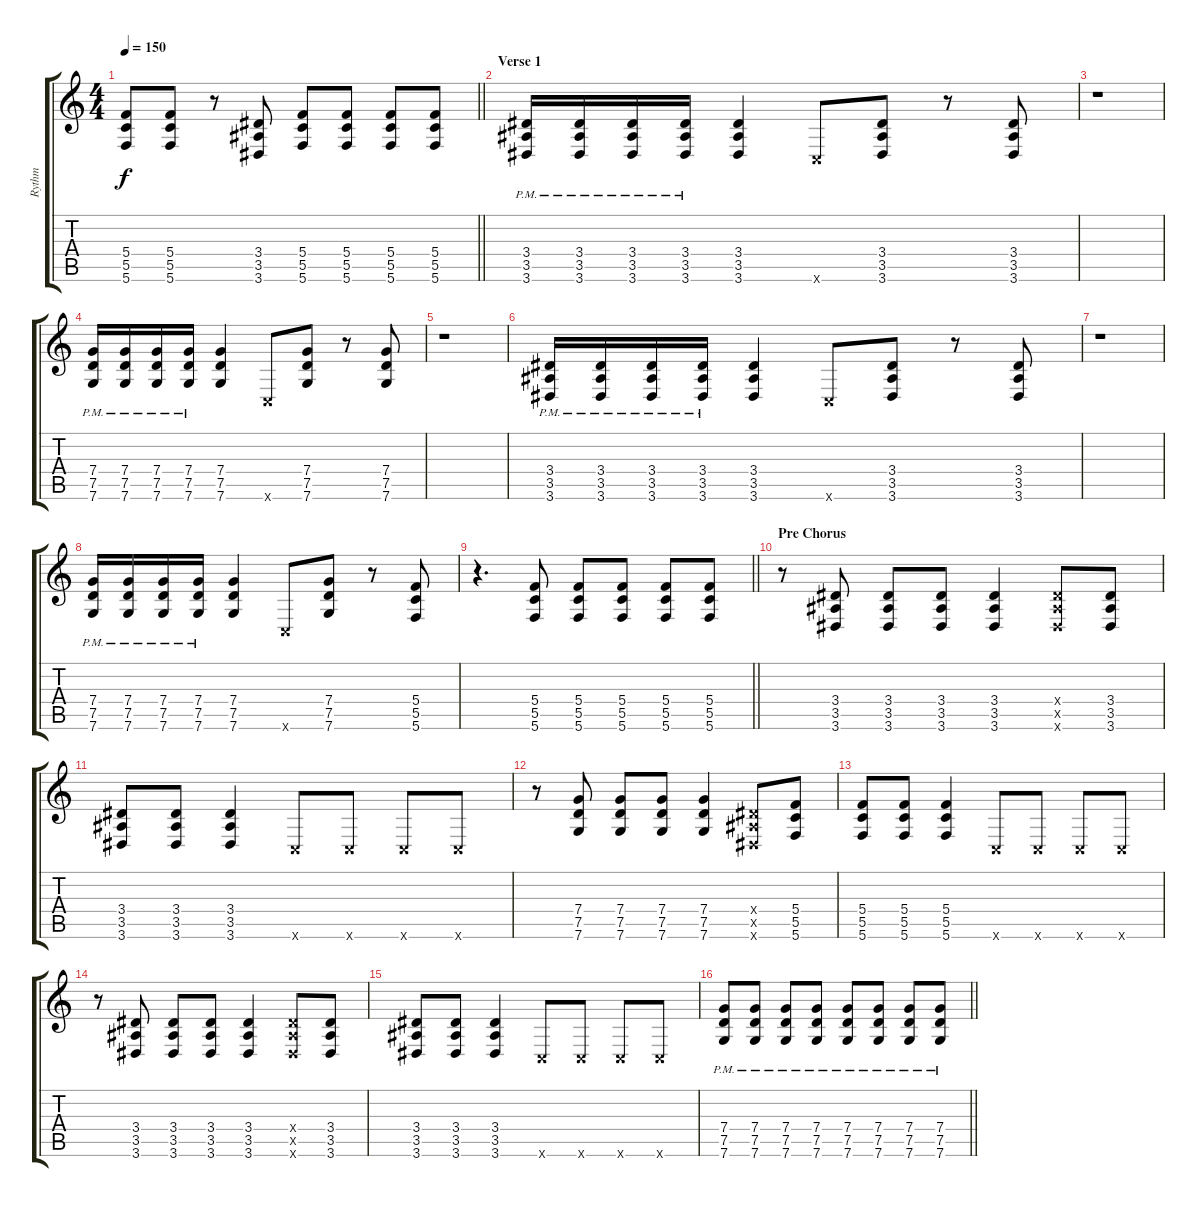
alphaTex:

\track ("Rythm" "Rythm") {instrument acousticguitarsteel}
\staff {score tabs}
\tuning (D4 A3 F3 C3 G2 C2) {hide}
\ts (4 4)
\tempo 150
\clef g2
\barLineRight lightlight
\ks c
(5.4 5.5 5.6).8{dy f} (5.4 5.5 5.6).8 r.8 (3.4 3.5 3.6).8 (5.4 5.5 5.6).8 (5.4 5.5 5.6).8 (5.4 5.5 5.6).8 (5.4 5.5 5.6).8 |
\section ("" "Verse 1")
(3.4{pm} 3.5{pm} 3.6{pm}).16 (3.4{pm} 3.5{pm} 3.6{pm}).16 (3.4{pm} 3.5{pm} 3.6{pm}).16 (3.4{pm} 3.5{pm} 3.6{pm}).16 (3.4 3.5 3.6).4 0.6{x}.8 (3.4 3.5 3.6).8 r.8 (3.4 3.5 3.6).8 |
r.1 |
(7.4{pm} 7.5{pm} 7.6{pm}).16 (7.4{pm} 7.5{pm} 7.6{pm}).16 (7.4{pm} 7.5{pm} 7.6{pm}).16 (7.4{pm} 7.5{pm} 7.6{pm}).16 (7.4 7.5 7.6).4 0.6{x}.8 (7.4 7.5 7.6).8 r.8 (7.4 7.5 7.6).8 |
r.1 |
(3.4{pm} 3.5{pm} 3.6{pm}).16 (3.4{pm} 3.5{pm} 3.6{pm}).16 (3.4{pm} 3.5{pm} 3.6{pm}).16 (3.4{pm} 3.5{pm} 3.6{pm}).16 (3.4 3.5 3.6).4 0.6{x}.8 (3.4 3.5 3.6).8 r.8 (3.4 3.5 3.6).8 |
r.1 |
(7.4{pm} 7.5{pm} 7.6{pm}).16 (7.4{pm} 7.5{pm} 7.6{pm}).16 (7.4{pm} 7.5{pm} 7.6{pm}).16 (7.4{pm} 7.5{pm} 7.6{pm}).16 (7.4 7.5 7.6).4 0.6{x}.8 (7.4 7.5 7.6).8 r.8 (5.4 5.5 5.6).8 |
\barLineRight lightlight
r.4{d} (5.4 5.5 5.6).8 (5.4 5.5 5.6).8 (5.4 5.5 5.6).8 (5.4 5.5 5.6).8 (5.4 5.5 5.6).8 |
\section ("" "Pre Chorus")
r.8 (3.4 3.5 3.6).8 (3.4 3.5 3.6).8 (3.4 3.5 3.6).8 (3.4 3.5 3.6).4 (3.4{x} 3.5{x} 3.6{x}).8 (3.4 3.5 3.6).8 |
(3.4 3.5 3.6).8 (3.4 3.5 3.6).8 (3.4 3.5 3.6).4 0.6{x}.8 0.6{x}.8 0.6{x}.8 0.6{x}.8 |
r.8 (7.4 7.5 7.6).8 (7.4 7.5 7.6).8 (7.4 7.5 7.6).8 (7.4 7.5 7.6).4 (3.4{x} 3.5{x} 3.6{x}).8 (5.4 5.5 5.6).8 |
(5.4 5.5 5.6).8 (5.4 5.5 5.6).8 (5.4 5.5 5.6).4 0.6{x}.8 0.6{x}.8 0.6{x}.8 0.6{x}.8 |
r.8 (3.4 3.5 3.6).8 (3.4 3.5 3.6).8 (3.4 3.5 3.6).8 (3.4 3.5 3.6).4 (3.4{x} 3.5{x} 3.6{x}).8 (3.4 3.5 3.6).8 |
(3.4 3.5 3.6).8 (3.4 3.5 3.6).8 (3.4 3.5 3.6).4 0.6{x}.8 0.6{x}.8 0.6{x}.8 0.6{x}.8 |
\barLineRight lightlight
(7.4{pm} 7.5{pm} 7.6{pm}).8 (7.4{pm} 7.5{pm} 7.6{pm}).8 (7.4{pm} 7.5{pm} 7.6{pm}).8 (7.4{pm} 7.5{pm} 7.6{pm}).8 (7.4{pm} 7.5{pm} 7.6{pm}).8 (7.4{pm} 7.5{pm} 7.6{pm}).8 (7.4{pm} 7.5{pm} 7.6{pm}).8 (7.4{pm} 7.5{pm} 7.6{pm}).8
